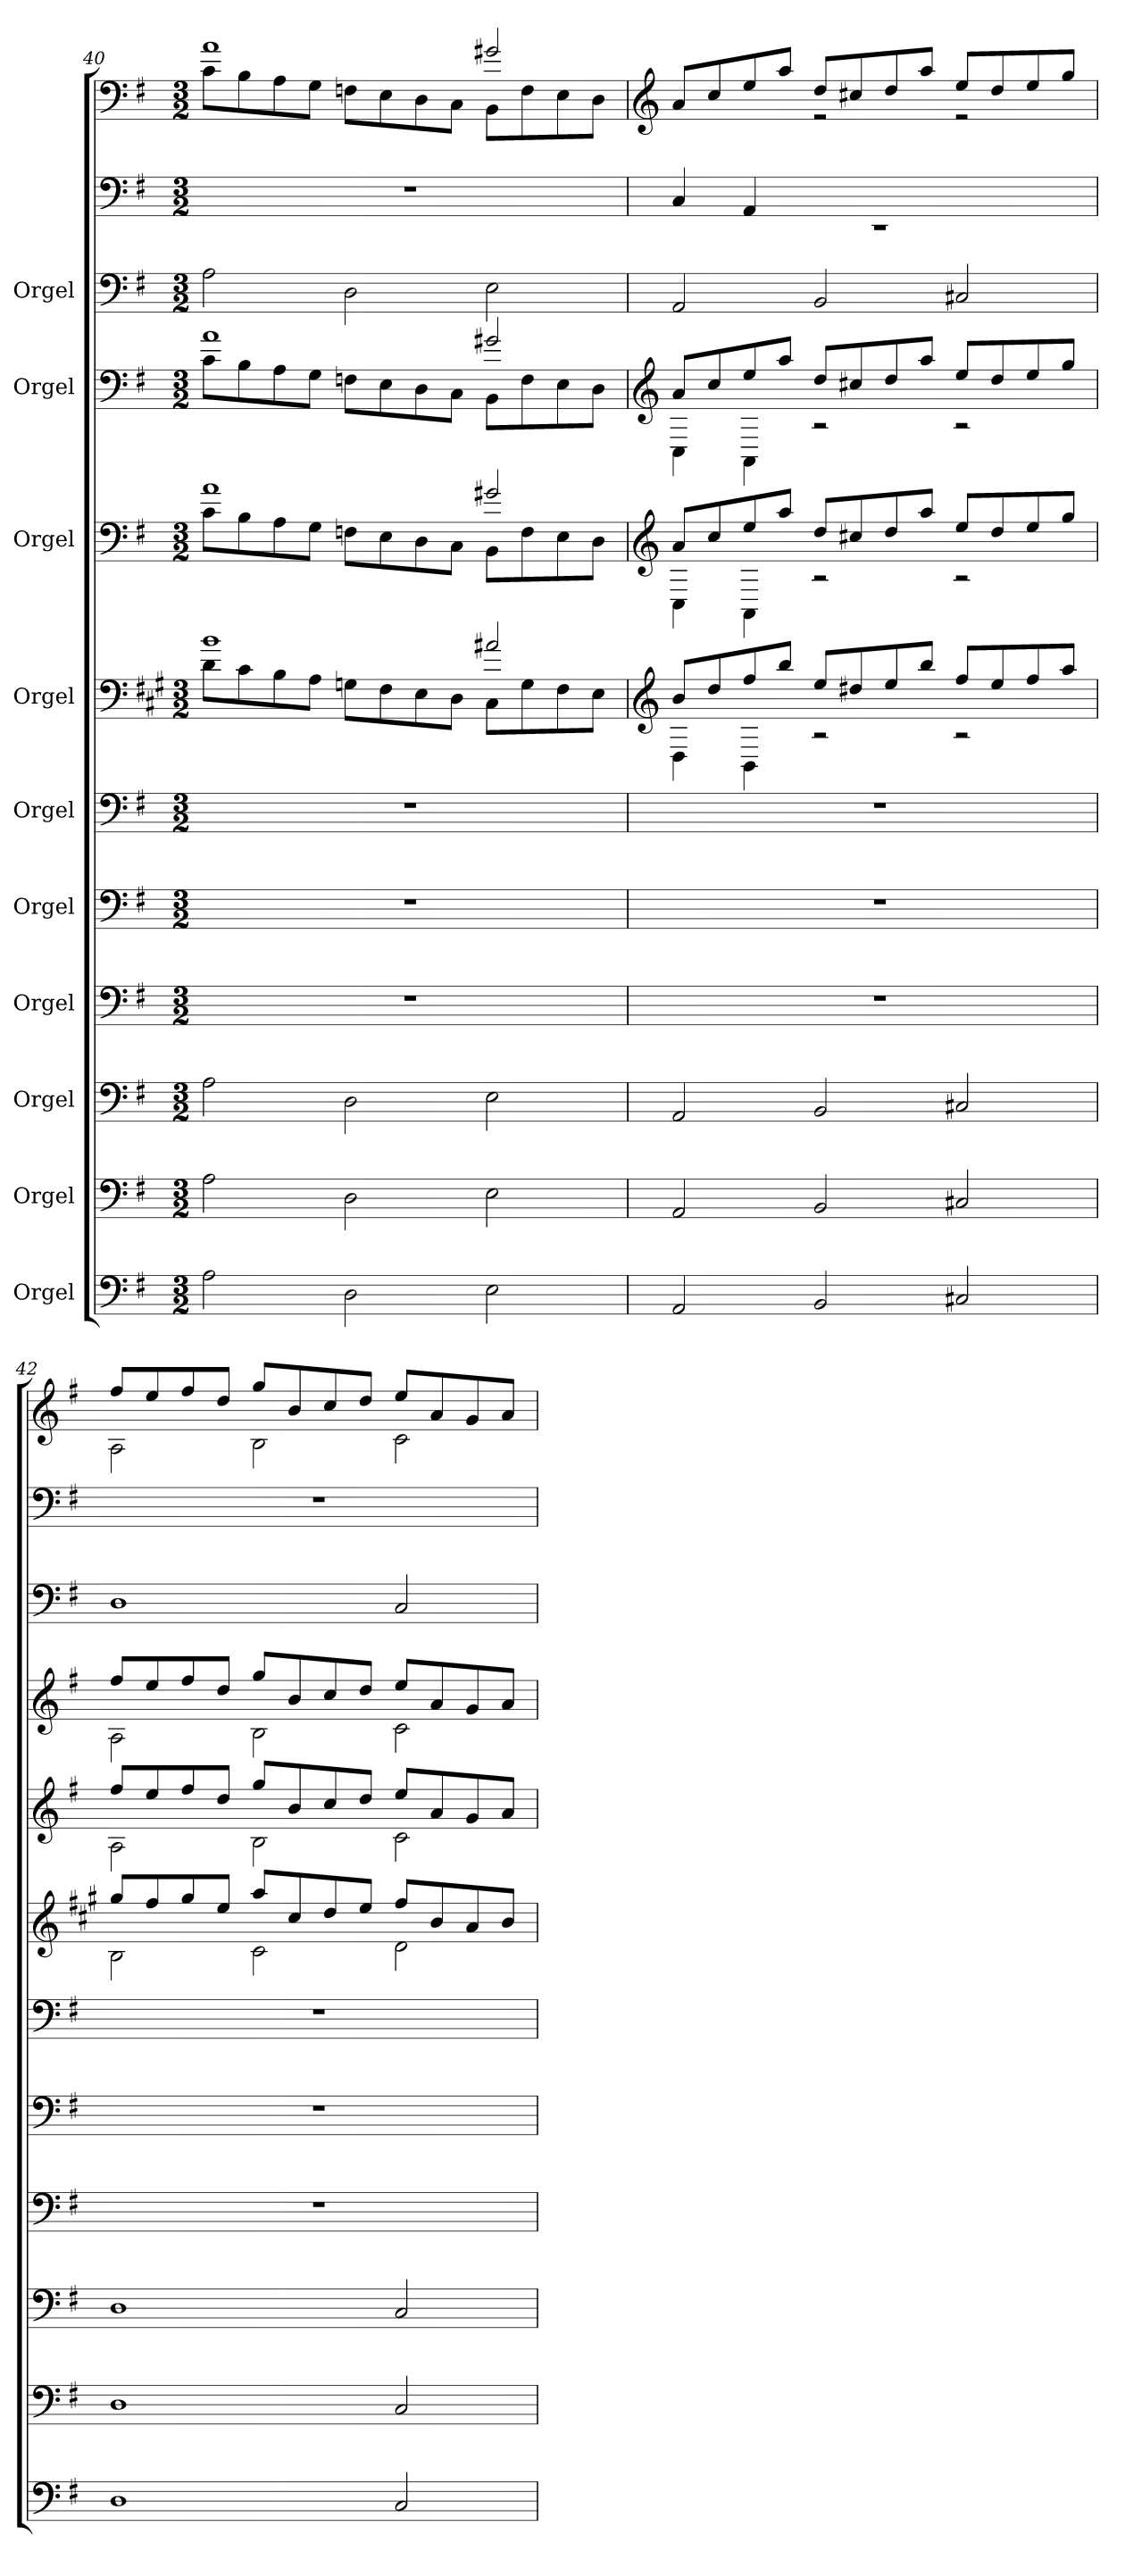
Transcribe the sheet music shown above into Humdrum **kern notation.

**kern	**kern	**kern	**kern	**kern	**kern	**kern	**kern	**kern	**kern	**kern	**kern
*part10	*part9	*part8	*part7	*part6	*part5	*part4	*part3	*part2	*part1	*part1	*part1
*staff12	*staff11	*staff10	*staff9	*staff8	*staff7	*staff6	*staff5	*staff4	*staff3	*staff2	*staff1
*I"Orgel	*I"Orgel	*I"Orgel	*I"Orgel	*I"Orgel	*I"Orgel	*I"Orgel	*I"Orgel	*I"Orgel	*I"Orgel	*	*
*clefF4	*clefF4	*clefF4	*clefF4	*clefF4	*clefF4	*clefF4	*clefF4	*clefF4	*clefF4	*clefF4	*clefF4
*	*	*	*	*	*	*ITrd1c2	*	*	*	*	*
*k[f#]	*k[f#]	*k[f#]	*k[f#]	*k[f#]	*k[f#]	*k[f#]	*k[f#]	*k[f#]	*k[f#]	*k[f#]	*k[f#]
*M3/2	*M3/2	*M3/2	*M3/2	*M3/2	*M3/2	*M3/2	*M3/2	*M3/2	*M3/2	*M3/2	*M3/2
=40	=40	=40	=40	=40	=40	=40	=40	=40	=40	=40	=40
*	*	*	*	*	*	*^	*^	*^	*	*	*^
2A\	2A\	2A\	1.r	1.r	1.r	1a	8c\L	1a	8c\L	1a	8c\L	2A\	1.r	1a	8c\L
.	.	.	.	.	.	.	8B\	.	8B\	.	8B\	.	.	.	8B\
.	.	.	.	.	.	.	8A\	.	8A\	.	8A\	.	.	.	8A\
.	.	.	.	.	.	.	8G\J	.	8G\J	.	8G\J	.	.	.	8G\J
2D\	2D\	2D\	.	.	.	.	8Fn\L	.	8Fn\L	.	8Fn\L	2D\	.	.	8Fn\L
.	.	.	.	.	.	.	8E\	.	8E\	.	8E\	.	.	.	8E\
.	.	.	.	.	.	.	8D\	.	8D\	.	8D\	.	.	.	8D\
.	.	.	.	.	.	.	8C\J	.	8C\J	.	8C\J	.	.	.	8C\J
2E\	2E\	2E\	.	.	.	2g#X/	8BB\L	2g#X/	8BB\L	2g#X/	8BB\L	2E\	.	2g#X/	8BB\L
.	.	.	.	.	.	.	8F\	.	8F\	.	8F\	.	.	.	8F\
.	.	.	.	.	.	.	8E\	.	8E\	.	8E\	.	.	.	8E\
.	.	.	.	.	.	.	8D\J	.	8D\J	.	8D\J	.	.	.	8D\J
=41	=41	=41	=41	=41	=41	=41	=41	=41	=41	=41	=41	=41	=41	=41	=41
*	*	*	*	*	*	*clefG2	*	*clefG2	*	*clefG2	*	*	*	*clefG2	*
*	*	*	*	*	*	*	*	*	*	*	*	*	*^	*	*
2AA/	2AA/	2AA/	1.r	1.r	1.r	8a/L	4C\	8a/L	4C\	8a/L	4C\	2AA/	4C/	1.r	8a/L	2ryy
.	.	.	.	.	.	8cc/	.	8cc/	.	8cc/	.	.	.	.	8cc/	.
.	.	.	.	.	.	8ee/	4AA\	8ee/	4AA\	8ee/	4AA\	.	4AA/	.	8ee/	.
.	.	.	.	.	.	8aa/J	.	8aa/J	.	8aa/J	.	.	.	.	8aa/J	.
2BB/	2BB/	2BB/	.	.	.	8dd/L	2r	8dd/L	2r	8dd/L	2r	2BB/	1ryy	.	8dd/L	2r
.	.	.	.	.	.	8cc#X/	.	8cc#X/	.	8cc#X/	.	.	.	.	8cc#X/	.
.	.	.	.	.	.	8dd/	.	8dd/	.	8dd/	.	.	.	.	8dd/	.
.	.	.	.	.	.	8aa/J	.	8aa/J	.	8aa/J	.	.	.	.	8aa/J	.
2C#X/	2C#X/	2C#X/	.	.	.	8ee/L	2r	8ee/L	2r	8ee/L	2r	2C#X/	.	.	8ee/L	2r
.	.	.	.	.	.	8dd/	.	8dd/	.	8dd/	.	.	.	.	8dd/	.
.	.	.	.	.	.	8ee/	.	8ee/	.	8ee/	.	.	.	.	8ee/	.
.	.	.	.	.	.	8gg/J	.	8gg/J	.	8gg/J	.	.	.	.	8gg/J	.
*	*	*	*	*	*	*	*	*	*	*	*	*	*v	*v	*	*
!!LO:LB:g=z	!!
=42	=42	=42	=42	=42	=42	=42	=42	=42	=42	=42	=42	=42	=42	=42	=42
1D	1D	1D	1.r	1.r	1.r	8ff#/L	2A\	8ff#/L	2A\	8ff#/L	2A\	1D	1.r	8ff#/L	2A\
.	.	.	.	.	.	8ee/	.	8ee/	.	8ee/	.	.	.	8ee/	.
.	.	.	.	.	.	8ff#/	.	8ff#/	.	8ff#/	.	.	.	8ff#/	.
.	.	.	.	.	.	8dd/J	.	8dd/J	.	8dd/J	.	.	.	8dd/J	.
.	.	.	.	.	.	8gg/L	2B\	8gg/L	2B\	8gg/L	2B\	.	.	8gg/L	2B\
.	.	.	.	.	.	8b/	.	8b/	.	8b/	.	.	.	8b/	.
.	.	.	.	.	.	8cc/	.	8cc/	.	8cc/	.	.	.	8cc/	.
.	.	.	.	.	.	8dd/J	.	8dd/J	.	8dd/J	.	.	.	8dd/J	.
2C/	2C/	2C/	.	.	.	8ee/L	2c\	8ee/L	2c\	8ee/L	2c\	2C/	.	8ee/L	2c\
.	.	.	.	.	.	8a/	.	8a/	.	8a/	.	.	.	8a/	.
.	.	.	.	.	.	8g/	.	8g/	.	8g/	.	.	.	8g/	.
.	.	.	.	.	.	8a/J	.	8a/J	.	8a/J	.	.	.	8a/J	.
*	*	*	*	*	*	*v	*v	*	*	*v	*v	*	*	*v	*v
*	*	*	*	*	*	*	*v	*v	*	*	*	*
=	=	=	=	=	=	=	=	=	=	=	=
*-	*-	*-	*-	*-	*-	*-	*-	*-	*-	*-	*-
